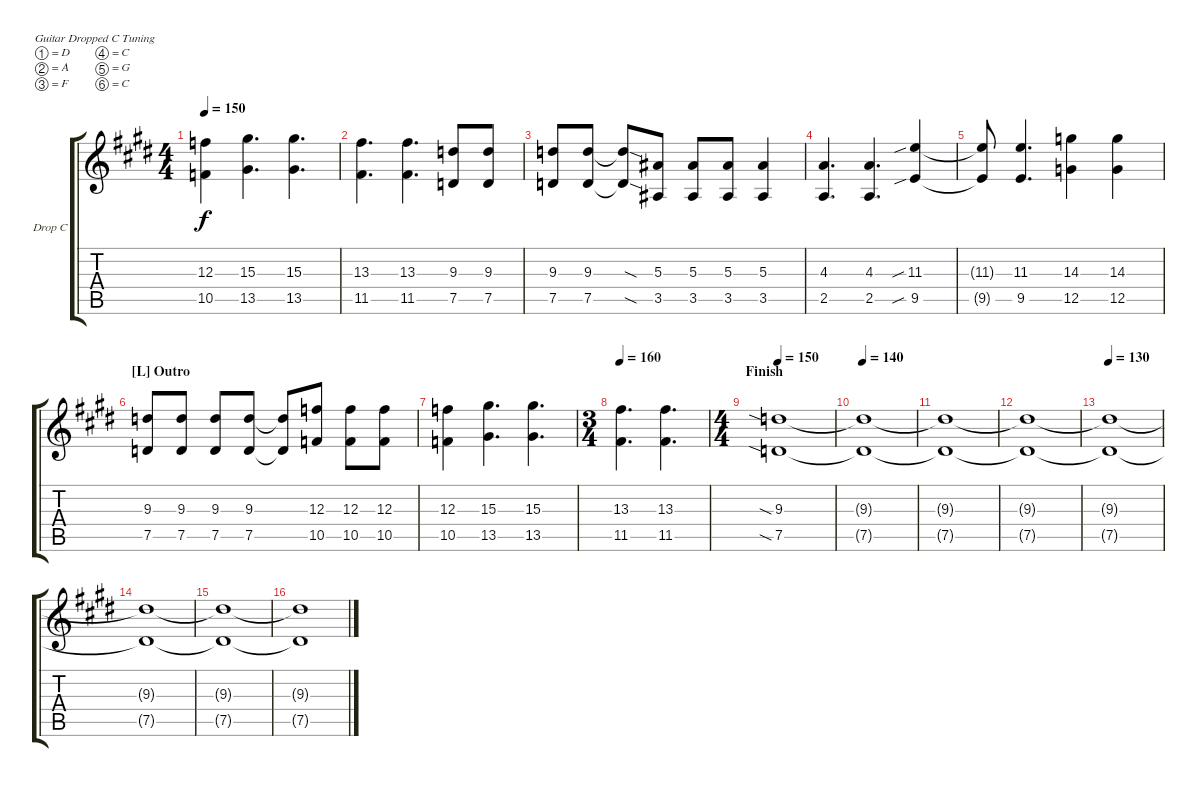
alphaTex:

\bracketExtendMode groupsimilarinstruments
\firstSystemTrackNameOrientation horizontal
\otherSystemsTrackNameOrientation horizontal
\track ("Guitar C" "Drop C") {instrument distortionguitar}
\staff {score tabs}
\tuning (D4 A3 F3 C3 G2 C2)
\ts (4 4)
\tempo 150
\clef g2
\ks e
(12.3 10.5).4{dy f} (15.3 13.5).4{d} (15.3 13.5).4{d} |
(13.3 11.5).4{d} (13.3 11.5).4{d} (9.3 7.5).8 (9.3 7.5).8 |
(9.3 7.5).8 (9.3 7.5).8 (9.3{sod t} 7.5{sod t}).8 (5.3 3.5).8 (5.3 3.5).8 (5.3 3.5).8 (5.3 3.5).4 |
(4.3 2.5).4{d} (4.3 2.5).4{d} (11.3{sib} 9.5{sib}).4 |
(11.3{t} 9.5{t}).8 (11.3 9.5).4{d} (14.3 12.5).4 (14.3 12.5).4 |
\section ("L" "Outro")
(9.3 7.5).8 (9.3 7.5).8 (9.3 7.5).8 (9.3 7.5).8 (9.3{t} 7.5{t}).8 (12.3 10.5).8 (12.3 10.5).8 (12.3 10.5).8 |
(12.3 10.5).4 (15.3 13.5).4{d} (15.3 13.5).4{d} |
\ts (3 4)
\tempo 160
(13.3 11.5).4{d} (13.3 11.5).4{d} |
\ts (4 4)
\section ("" "Finish")
\tempo 150
(9.3{sia} 7.5{sia}).1 |
\tempo 140
(9.3{t} 7.5{t}).1 |
(9.3{t} 7.5{t}).1 |
(9.3{t} 7.5{t}).1 |
\tempo 130
(9.3{t} 7.5{t}).1 |
(7.5{t} 9.3{t}).1 |
(7.5{t} 9.3{t}).1 |
(7.5{t} 9.3{t}).1
